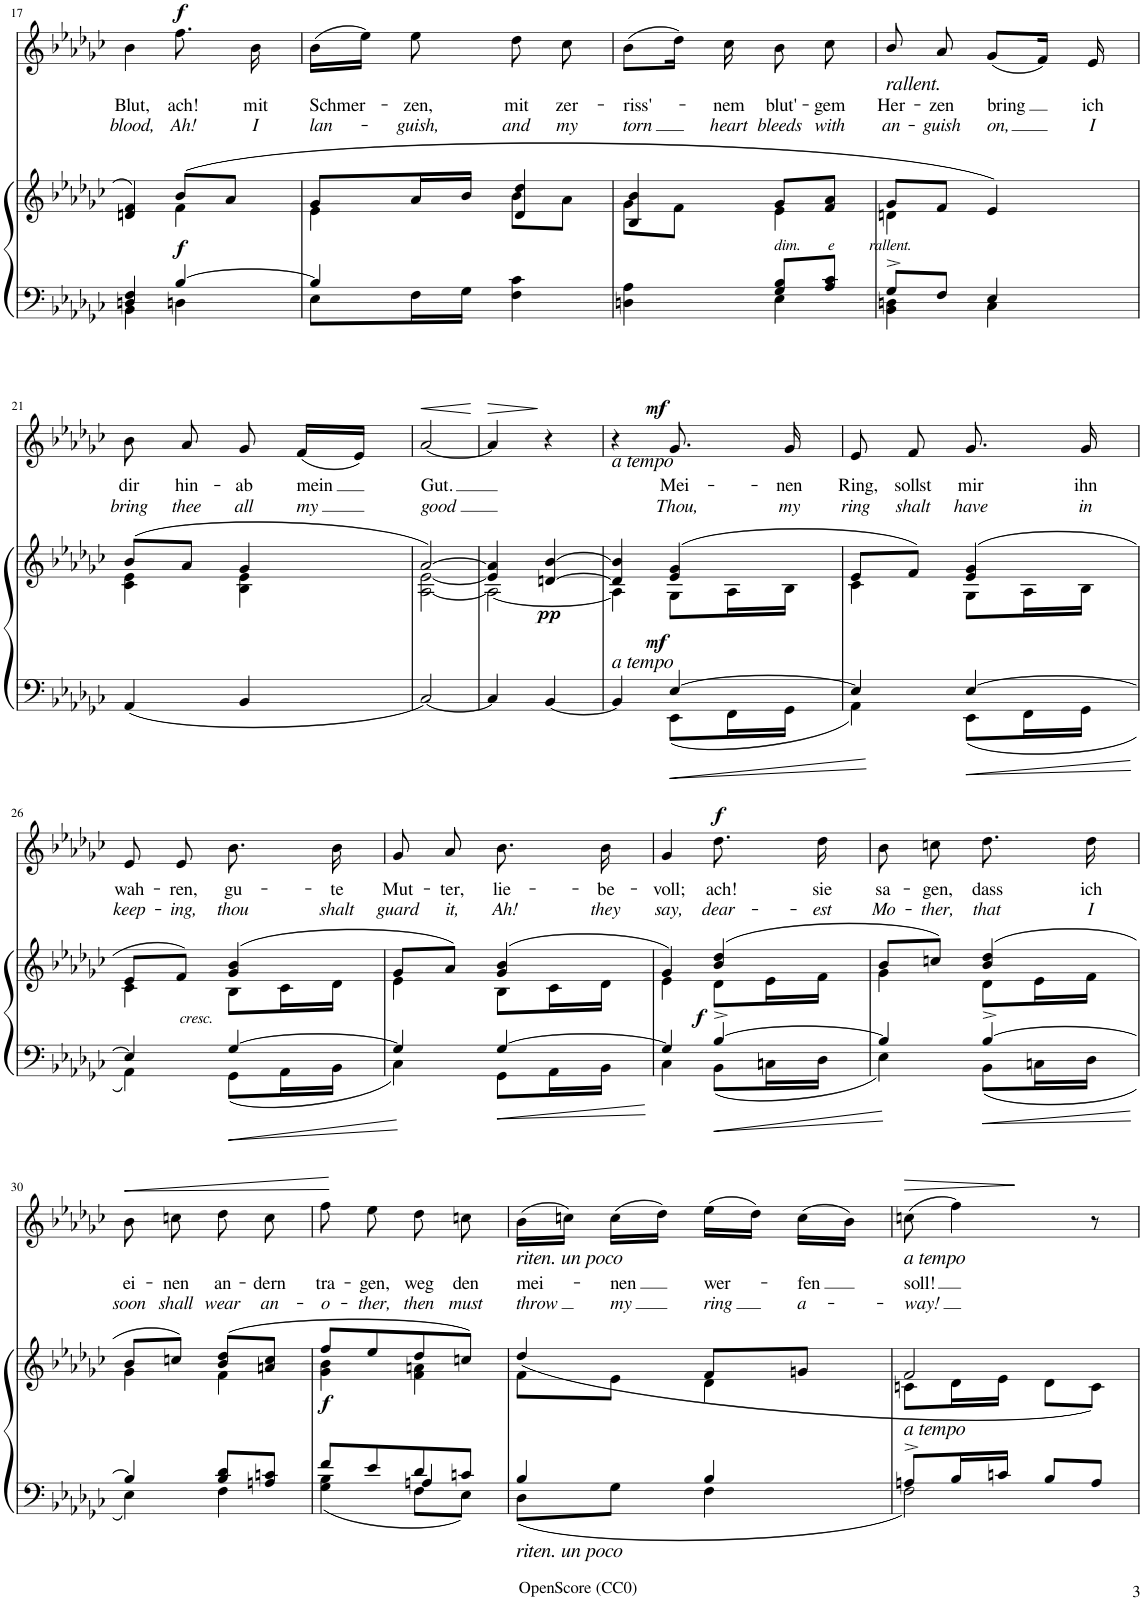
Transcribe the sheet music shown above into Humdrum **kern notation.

**kern	**kern	**dynam	**kern	**text	**text	**dynam
*part2	*part2	*part2	*part1	*part1	*part1	*part1
*staff3	*staff2	*staff2/3	*staff1	*staff1	*staff1	*staff1
*I"Pianoforte	*	*	*I"Singstimme Voice	*	*	*
*I'Pno	*	*	*	*	*	*
!!LO:PB:g=z
*clefF4	*clefG2	*	*clefG2	*	*	*
*k[b-e-a-d-g-c-]	*k[b-e-a-d-g-c-]	*	*k[b-e-a-d-g-c-]	*	*	*
*M2/4	*M2/4	*	*M2/4	*	*	*
=17	=17	=17	=17	=17	=17	=17
*^	*^	*	*	*	*	*
!	!	!	!	!	!	!LO:LY:b	!LO:LY:b	!
4Dn/ 4F/	4BB-\	4dn/ 4f/	4ryy	.	4b-\	Blut,	blood,	.
!	!	!	!	!LO:DY:b	!	!LO:LY:b	!LO:LY:b	!LO:DY:a
[4B-/	4Dn\	(8b-/L	4f\	f	8.ff\	ach!	Ah!	f
.	.	8a-/J	.	.	.	.	.	.
!	!	!	!	!	!	!LO:LY:b	!LO:LY:b	!
.	.	.	.	.	16b-\	mit	I	.
=18	=18	=18	=18	=18	=18	=18	=18	=18
!	!	!	!	!	!	!LO:LY:b	!LO:LY:b	!
4B-/]	8E-\L	8g-/L	4e-\	.	(16b-\LL	Schmer-	lan-	.
.	.	.	.	.	16ee-\JJ)	.	.	.
!	!	!	!	!	!	!LO:LY:b	!LO:LY:b	!
.	16F\L	16a-/L	.	.	8ee-\	-zen,	-guish,	.
.	16G-\JJ	16b-/JJ	.	.	.	.	.	.
!	!	!	!	!	!	!LO:LY:b	!LO:LY:b	!
4F\ 4c-\	4ryy	4d-/ 4dd-/	8b-\L	.	8dd-\	mit	and	.
!	!	!	!	!	!	!LO:LY:b	!LO:LY:b	!
.	.	.	8a-\J	.	8cc-\	zer-	my	.
=19	=19	=19	=19	=19	=19	=19	=19	=19
!	!	!	!	!	!	!LO:LY:b	!LO:LY:b	!
4Dn\ 4A-\	4ryy	4B-/ 4b-/	8g-\L	.	(8b-\L	-riss'-	torn	.
.	.	.	8f\J	.	16dd-\Jk)	.	.	.
!	!	!	!	!	!	!LO:LY:b	!LO:LY:b	!
.	.	.	.	.	16cc-\	-nem	heart	.
!	!	!LO:TX:b:i:t=dim.       e         rallent.	!	!	!	!	!	!
!	!	!	!	!	!	!LO:LY:b	!LO:LY:b	!
8G-/ 8B-/L	4E-\	8g-/L	4e-\	.	8b-\	blut'-	bleeds	.
!	!	!	!	!	!	!LO:LY:b	!LO:LY:b	!
8A-/ 8c-/J	.	8f/ 8a-/J	.	.	8cc-\	-gem	with	.
=20	=20	=20	=20	=20	=20	=20	=20	=20
!	!	!	!	!	!LO:TX:b:i:t=rallent.	!	!	!
!	!	!	!	!	!	!LO:LY:b	!LO:LY:b	!
8G-^/L	4BB-\ 4Dn\	8g-/L	4dn\	.	8b-/	Her-	an-	.
!	!	!	!	!	!	!LO:LY:b	!LO:LY:b	!
8F/J	.	8f/J	.	.	8a-/	-zen	-guish	.
!	!	!	!	!	!	!LO:LY:b	!LO:LY:b	!
4E-/	4C-\	4e-/)	4ryy	.	(8g-/L	bring	on,	.
.	.	.	.	.	16f/Jk)	.	.	.
!	!	!	!	!	!	!LO:LY:b	!LO:LY:b	!
.	.	.	.	.	16e-/	ich	I	.
*v	*v	*	*	*	*	*	*	*
!!LO:LB:g=z
=21	=21	=21	=21	=21	=21	=21	=21
!	!	!	!	!	!LO:LY:b	!LO:LY:b	!
4AA-/	(8b-/L	4c-\ 4e-\	.	8b-\	dir	bring	.
!	!	!	!	!	!LO:LY:b	!LO:LY:b	!
.	8a-/J	.	.	8a-/	hin-	thee	.
!	!	!	!	!	!LO:LY:b	!LO:LY:b	!
4BB-/	4g-/	4B-\ 4e-\	.	8g-/	-ab	all	.
!	!	!	!	!	!LO:LY:b	!LO:LY:b	!
.	.	.	.	(16f/LL	mein	my	.
.	.	.	.	16e-/JJ)	.	.	.
=22	=22	=22	=22	=22	=22	=22	=22
!	!	!	!	!	!LO:LY:b	!LO:LY:b	!LO:HP:b
[2C-/	[2a-/)	[2A-\ [2e-\	.	[2a-/	Gut.	good	<
*	*v	*v	*	*	*	*	*
.	.	.	.	.	.	[
=23	=23	=23	=23	=23	=23	=23
*	*^	*	*	*	*	*
!	!	!	!	!	!	!	!LO:HP:b
4C-/]	4e-/] 4a-/]	2A-\_	.	4a-/]	.	.	>
!	!	!	!LO:DY:b	!	!	!	!
[<4BB-/	[4dn/ [4b-/	.	pp	4r	.	.	]
=24	=24	=24	=24	=24	=24	=24	=24
*^	*	*	*	*	*	*	*
!	!	!	!	!	!LO:TX:b:i:t=a tempo	!	!	!
!	!	!LO:TX:b:i:t=a tempo	!	!	!	!	!	!
4BB-/]	4ryy	4d/] 4b-/]	4A-\]	.	4r	.	.	.
!	!	!	!	!LO:DY:b	!	!LO:LY:b	!LO:LY:b	!LO:DY:a
[4E-/	8EE-\L	(4e-/ 4g-/	8G-\L	mf	8.g-/	Mei-	Thou,	mf
.	16FF\L	.	16A-\L	.	.	.	.	.
!	!	!	!	!	!	!LO:LY:b	!LO:LY:b	!
.	16GG-\JJ	.	16B-\JJ	.	16g-/	-nen	my	.
=25	=25	=25	=25	=25	=25	=25	=25	=25
!	!	!	!	!	!	!LO:LY:b	!LO:LY:b	!
4E-/]	4AA-\	8e-/L	4c-\	.	8e-/	Ring,	ring	.
!	!	!	!	!	!	!LO:LY:b	!LO:LY:b	!
.	.	8f/J)	.	.	8f/	sollst	shalt	.
!	!	!	!	!	!	!LO:LY:b	!LO:LY:b	!
[4E-/	8EE-\L	(4e-/ 4g-/	8G-\L	.	8.g-/	mir	have	.
.	16FF\L	.	16A-\L	.	.	.	.	.
!	!	!	!	!	!	!LO:LY:b	!LO:LY:b	!
.	16GG-\JJ	.	16B-\JJ	.	16g-/	ihn	in	.
!!LO:LB:g=z
=26	=26	=26	=26	=26	=26	=26	=26	=26
!	!	!	!	!	!	!LO:LY:b	!LO:LY:b	!
4E-/]	4AA-\	8e-/L	4c-\	.	8e-/	wah-	keep-	.
!	!	!LO:TX:b:i:t=cresc.	!	!	!	!	!	!
!	!	!	!	!	!	!LO:LY:b	!LO:LY:b	!
.	.	8f/J)	.	.	8e-/	-ren,	-ing,	.
!	!	!	!	!	!	!LO:LY:b	!LO:LY:b	!
[4G-/	8GG-\L	(4g-/ 4b-/	8B-\L	.	8.b-\	gu-	thou	.
.	16AA-\L	.	16c-\L	.	.	.	.	.
!	!	!	!	!	!	!LO:LY:b	!LO:LY:b	!
.	16BB-\JJ	.	16d-\JJ	.	16b-\	-te	shalt	.
=27	=27	=27	=27	=27	=27	=27	=27	=27
!	!	!	!	!	!	!LO:LY:b	!LO:LY:b	!
4G-/]	4C-\	8g-/L	4e-\	.	8g-/	Mut-	guard	.
!	!	!	!	!	!	!LO:LY:b	!LO:LY:b	!
.	.	8a-/J)	.	.	8a-/	-ter,	it,	.
!	!	!	!	!	!	!LO:LY:b	!LO:LY:b	!
[4G-/	8GG-\L	(4g-/ 4b-/	8B-\L	.	8.b-\	lie-	Ah!	.
.	16AA-\L	.	16c-\L	.	.	.	.	.
!	!	!	!	!	!	!LO:LY:b	!LO:LY:b	!
.	16BB-\JJ	.	16d-\JJ	.	16b-\	-be-	they	.
=28	=28	=28	=28	=28	=28	=28	=28	=28
!	!	!	!	!	!	!LO:LY:b	!LO:LY:b	!
4G-/]	4C-\	4g-/)	4e-\	.	4g-/	-voll;	say,	.
!	!	!	!	!LO:DY:b	!	!LO:LY:b	!LO:LY:b	!LO:DY:a
[4B-^/	8BB-\L	(4b-/ 4dd-/	8d-\L	f	8.dd-\	ach!	dear-	f
.	16Cn\L	.	16e-\L	.	.	.	.	.
!	!	!	!	!	!	!LO:LY:b	!LO:LY:b	!
.	16D-\JJ	.	16f\JJ	.	16dd-\	sie	-est	.
=29	=29	=29	=29	=29	=29	=29	=29	=29
!	!	!	!	!	!	!LO:LY:b	!LO:LY:b	!
4B-/]	4E-\	8b-/L	4g-\	.	8b-\	sa-	Mo-	.
!	!	!	!	!	!	!LO:LY:b	!LO:LY:b	!
.	.	8ccn/J)	.	.	8ccn\	-gen,	-ther,	.
!	!	!	!	!	!	!LO:LY:b	!LO:LY:b	!
[4B-^/	8BB-\L	(4b-/ 4dd-/	8d-\L	.	8.dd-\	dass	that	.
.	16Cn\L	.	16e-\L	.	.	.	.	.
!	!	!	!	!	!	!LO:LY:b	!LO:LY:b	!
.	16D-\JJ	.	16f\JJ	.	16dd-\	ich	I	.
!!LO:LB:g=z
=30	=30	=30	=30	=30	=30	=30	=30	=30
!	!	!	!	!	!	!LO:LY:b	!LO:LY:b	!LO:HP:b
4B-/]	4E-\	8b-/L	4g-\	.	8b-\	ei-	soon	<
!	!	!	!	!	!	!LO:LY:b	!LO:LY:b	!
.	.	8ccn/J)	.	.	8ccn\	-nen	shall	.
!	!	!	!	!	!	!LO:LY:b	!LO:LY:b	!
8B-/ 8d-/L	4F\	(8b-/ 8dd-/L	4f\	.	8dd-\	an-	wear	.
!	!	!	!	!	!	!LO:LY:b	!LO:LY:b	!
8An/ 8cn/J	.	8an/ 8cc/J	.	.	8cc\	-dern	an-	.
=31	=31	=31	=31	=31	=31	=31	=31	=31
*	*^	*	*	*	*	*	*	*
!	!	!	!	!	!LO:DY:b	!	!LO:LY:b	!LO:LY:b	!
8f/L	4G-\ 4B-\	4ryy	8ff/L	4g-\ 4b-\	f	8ff\	tra-	-o-	.
!	!	!	!	!	!	!	!LO:LY:b	!LO:LY:b	!
8e-/	.	.	8ee-/	.	.	8ee-\	-gen,	-ther,	[
!	!	!	!	!	!	!	!LO:LY:b	!LO:LY:b	!
8d-/	8F\L	4An/	8dd-/	4f\ 4an\	.	8dd-\	weg	then	.
!	!	!	!	!	!	!	!LO:LY:b	!LO:LY:b	!
8cn/J	8E-\J	.	8ccn/J)	.	.	8ccn\	den	must	.
*	*v	*v	*	*	*	*	*	*	*
=32	=32	=32	=32	=32	=32	=32	=32	=32
!	!	!	!	!	!LO:TX:b:i:t=riten. un poco	!	!	!
!LO:TX:b:i:t=riten. un poco	!	!	!	!	!	!	!	!
!	!	!	!	!	!	!LO:LY:b	!LO:LY:b	!
4B-/	8D-\L	(4dd-/	8f\L	.	(16b-\LL	mei-	throw	.
.	.	.	.	.	16ccn\JJ)	.	.	.
!	!	!	!	!	!	!LO:LY:b	!LO:LY:b	!
.	8G-\J	.	8e-\J	.	(16cc\LL	-nen	my	.
.	.	.	.	.	16dd-\JJ)	.	.	.
!	!	!	!	!	!	!LO:LY:b	!LO:LY:b	!
4B-/	4F\	8f/L	4d-\	.	(16ee-\LL	wer-	ring	.
.	.	.	.	.	16dd-\JJ)	.	.	.
!	!	!	!	!	!	!LO:LY:b	!LO:LY:b	!
.	.	8gn/J	.	.	(16cc\LL	-fen	a-	.
.	.	.	.	.	16b-\JJ)	.	.	.
=33	=33	=33	=33	=33	=33	=33	=33	=33
!	!	!	!	!	!LO:TX:b:i:t=a tempo	!	!	!
!	!	!LO:TX:b:i:t=a tempo	!	!	!	!	!	!
!	!	!	!	!	!	!LO:LY:b	!LO:LY:b	!LO:HP:b
8An^/L	2F\	2f/	8cn\L	.	(8ccn\	soll!	-way!	>
16B-/L	.	.	16d-\L	.	4ff\)	.	.	.
16cn/JJ	.	.	16e-\JJ	.	.	.	.	.
8B-/L	.	.	8d-\L	.	.	.	.	.
8A/J	.	.	8c\J)	.	8r	.	.	]
*v	*v	*	*	*	*	*	*	*
*	*v	*v	*	*	*	*	*
=	=	=	=	=	=	=
*-	*-	*-	*-	*-	*-	*-
